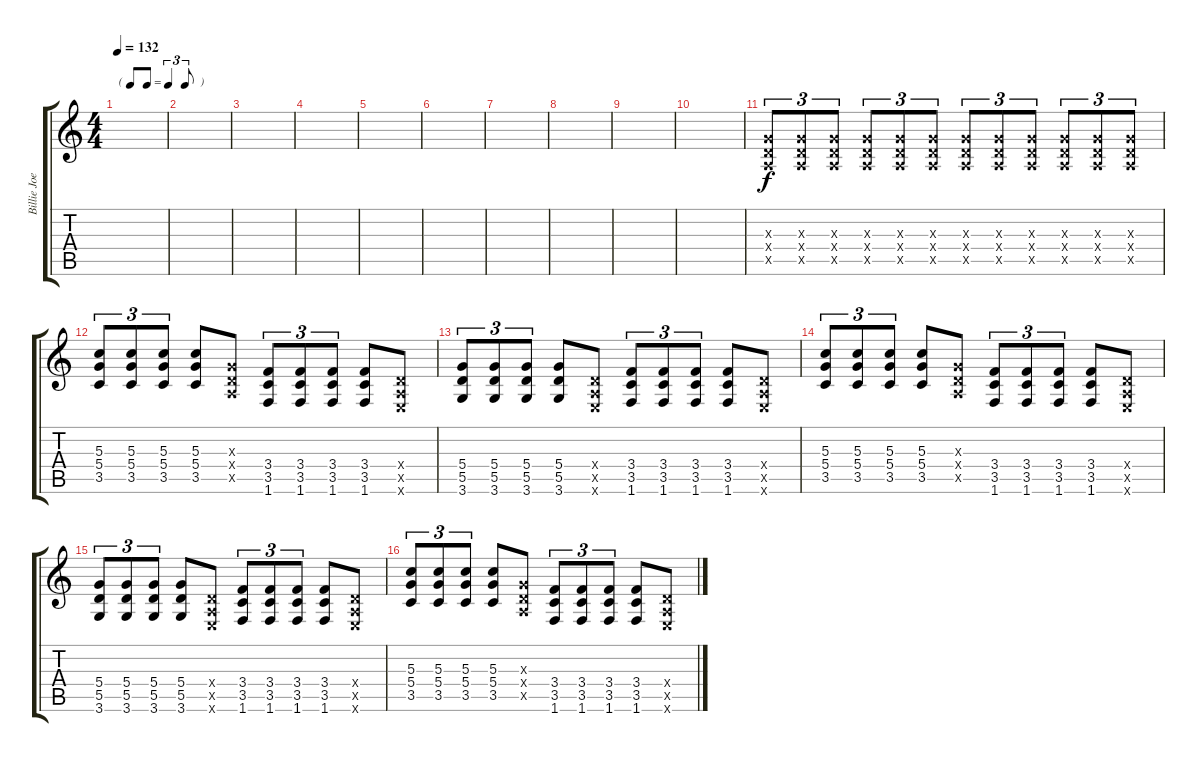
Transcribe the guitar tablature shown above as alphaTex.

\track ("Billie Joe(Guitar)" "Billie Joe") {instrument overdrivenguitar}
\staff {score tabs}
\tuning (E4 B3 G3 D3 A2 E2) {hide}
\ts (4 4)
\tf triplet8th
\tempo 132
\clef g2
\ks c
|
|
|
|
|
|
|
|
|
|
(0.3{x} 0.4{x} 0.5{x}).8{tu (3 2)} (0.3{x} 0.4{x} 0.5{x}).8{tu (3 2)} (0.3{x} 0.4{x} 0.5{x}).8{tu (3 2)} (0.3{x} 0.4{x} 0.5{x}).8{tu (3 2)} (0.3{x} 0.4{x} 0.5{x}).8{tu (3 2)} (0.3{x} 0.4{x} 0.5{x}).8{tu (3 2)} (0.3{x} 0.4{x} 0.5{x}).8{tu (3 2)} (0.3{x} 0.4{x} 0.5{x}).8{tu (3 2)} (0.3{x} 0.4{x} 0.5{x}).8{tu (3 2)} (0.3{x} 0.4{x} 0.5{x}).8{tu (3 2)} (0.3{x} 0.4{x} 0.5{x}).8{tu (3 2)} (0.3{x} 0.4{x} 0.5{x}).8{tu (3 2)} |
(5.3 5.4 3.5).8{tu (3 2)} (5.3 5.4 3.5).8{tu (3 2)} (5.3 5.4 3.5).8{tu (3 2)} (5.3 5.4 3.5).8 (0.3{x} 0.4{x} 0.5{x}).8 (3.4 3.5 1.6).8{tu (3 2)} (3.4 3.5 1.6).8{tu (3 2)} (3.4 3.5 1.6).8{tu (3 2)} (3.4 3.5 1.6).8 (0.4{x} 0.5{x} 0.6{x}).8 |
(5.4 5.5 3.6).8{tu (3 2)} (5.4 5.5 3.6).8{tu (3 2)} (5.4 5.5 3.6).8{tu (3 2)} (5.4 5.5 3.6).8 (0.4{x} 0.5{x} 0.6{x}).8 (3.4 3.5 1.6).8{tu (3 2)} (3.4 3.5 1.6).8{tu (3 2)} (3.4 3.5 1.6).8{tu (3 2)} (3.4 3.5 1.6).8 (0.4{x} 0.5{x} 0.6{x}).8 |
(5.3 5.4 3.5).8{tu (3 2)} (5.3 5.4 3.5).8{tu (3 2)} (5.3 5.4 3.5).8{tu (3 2)} (5.3 5.4 3.5).8 (0.3{x} 0.4{x} 0.5{x}).8 (3.4 3.5 1.6).8{tu (3 2)} (3.4 3.5 1.6).8{tu (3 2)} (3.4 3.5 1.6).8{tu (3 2)} (3.4 3.5 1.6).8 (0.4{x} 0.5{x} 0.6{x}).8 |
(5.4 5.5 3.6).8{tu (3 2)} (5.4 5.5 3.6).8{tu (3 2)} (5.4 5.5 3.6).8{tu (3 2)} (5.4 5.5 3.6).8 (0.4{x} 0.5{x} 0.6{x}).8 (3.4 3.5 1.6).8{tu (3 2)} (3.4 3.5 1.6).8{tu (3 2)} (3.4 3.5 1.6).8{tu (3 2)} (3.4 3.5 1.6).8 (0.4{x} 0.5{x} 0.6{x}).8 |
(5.3 5.4 3.5).8{tu (3 2)} (5.3 5.4 3.5).8{tu (3 2)} (5.3 5.4 3.5).8{tu (3 2)} (5.3 5.4 3.5).8 (0.3{x} 0.4{x} 0.5{x}).8 (3.4 3.5 1.6).8{tu (3 2)} (3.4 3.5 1.6).8{tu (3 2)} (3.4 3.5 1.6).8{tu (3 2)} (3.4 3.5 1.6).8 (0.4{x} 0.5{x} 0.6{x}).8
